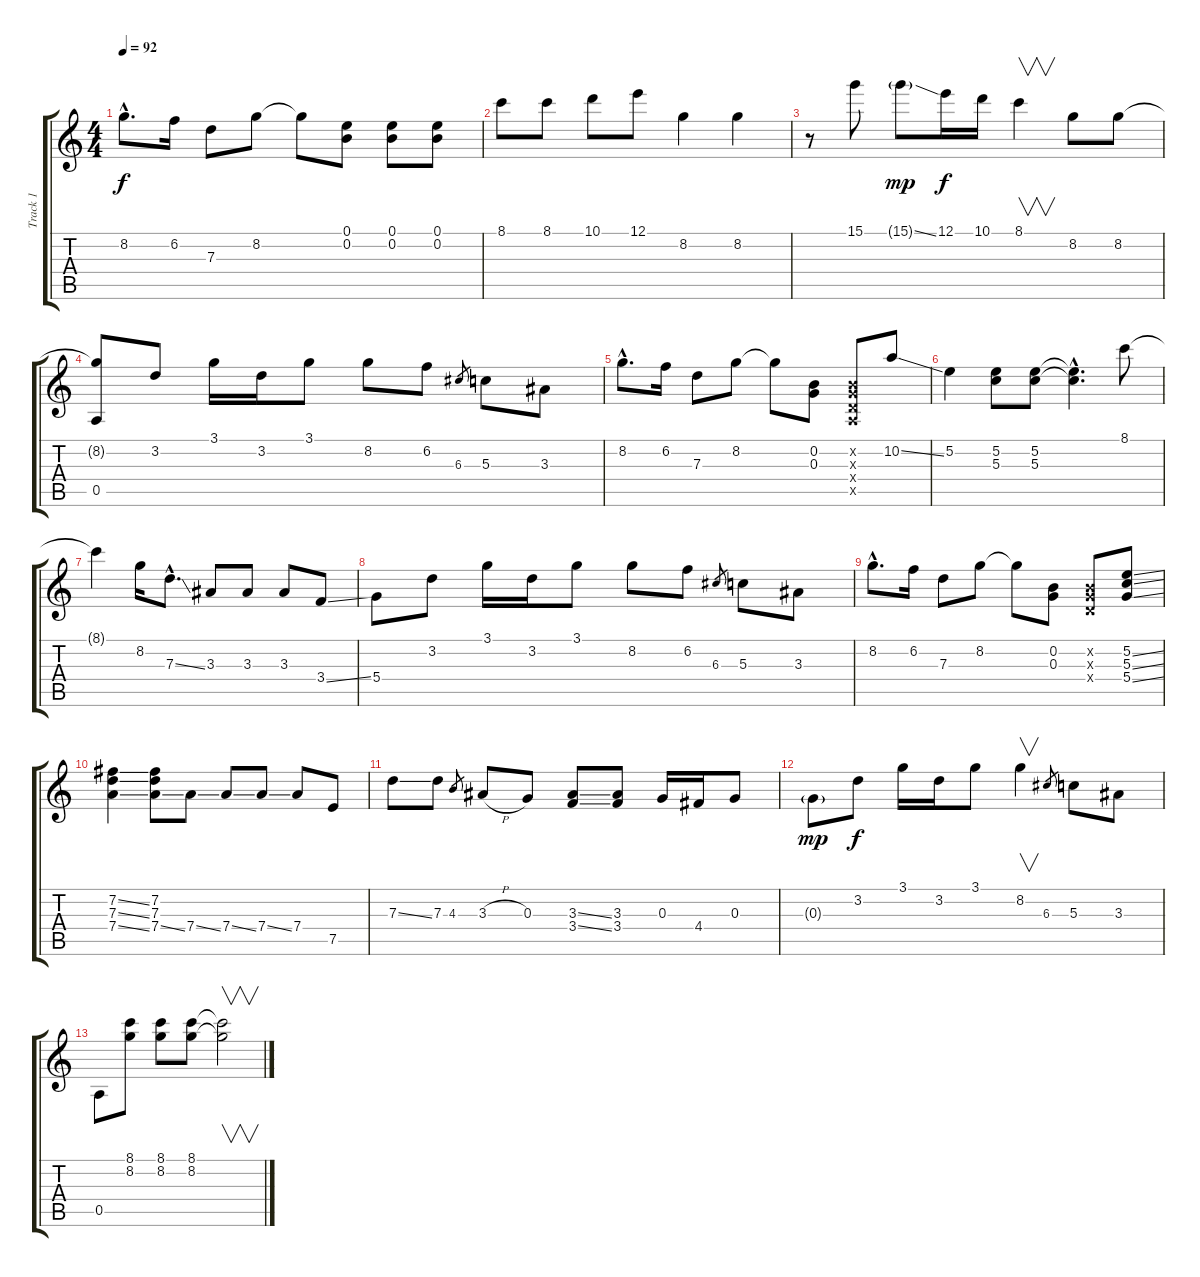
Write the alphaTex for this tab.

\track ("Track 1" "Track 1") {instrument acousticguitarnylon}
\staff {score tabs}
\tuning (E4 B3 G3 D3 A2 E2) {hide}
\ts (4 4)
\tempo 92
\clef g2
\ks c
8.2{hac}.8{d dy f} 6.2.16 7.3.8 8.2.8 8.2{t}.8 (0.1 0.2).8 (0.1 0.2).8 (0.1 0.2).8 |
8.1.8 8.1.8 10.1.8 12.1.8 8.2.4 8.2.4 |
r.8 15.1.8 15.1{ss g}.8{dy mp} 12.1.16{dy f} 10.1.16 8.1.4{v} 8.2.8 8.2.8 |
(8.2{t} 0.5).8 3.2.8 3.1.16 3.2.16 3.1.8 8.2.8 6.2.8 6.3.8{gr} 5.3.8 3.3.8 |
8.2{hac}.8{d} 6.2.16 7.3.8 8.2.8 8.2{t}.8 (0.2 0.3).8 (0.2{x} 0.3{x} 0.4{x} 0.5{x}).8 10.2{ss}.8 |
5.2.4 (5.2 5.3).8 (5.2 5.3).8 (5.2{hac t} 5.3{hac t}).4{d} 8.1.8 |
8.1{t}.4 8.2.16 7.3{ss hac}.8{d} 3.3.8 3.3.8 3.3.8 3.4{ss}.8 |
5.4.8 3.2.8 3.1.16 3.2.16 3.1.8 8.2.8 6.2.8 6.3.8{gr} 5.3.8 3.3.8 |
8.2{hac}.8{d} 6.2.16 7.3.8 8.2.8 8.2{t}.8 (0.2 0.3).8 (0.2{x} 0.3{x} 0.4{x}).8 (5.2{ss} 5.3{ss} 5.4{ss}).8 |
(7.2{ss} 7.3{ss} 7.4{ss}).4 (7.2 7.3 7.4{ss}).8 7.4{ss}.8 7.4{ss}.8 7.4{ss}.8 7.4.8 7.5.8 |
7.3{ss}.8 7.3.8 4.3.8{gr} 3.3{h}.8 0.3.8 (3.3{ss} 3.4{ss}).8 (3.3 3.4).8 0.3.16 4.4.16 0.3.8 |
0.3{g}.8{dy mp} 3.2.8{dy f} 3.1.16 3.2.16 3.1.8 8.2.4{v} 6.3.8{gr} 5.3.8 3.3.8 |
0.5.8 (8.1 8.2).8 (8.1 8.2).8 (8.1 8.2).8 (8.1{t} 8.2{t}).2{v}
